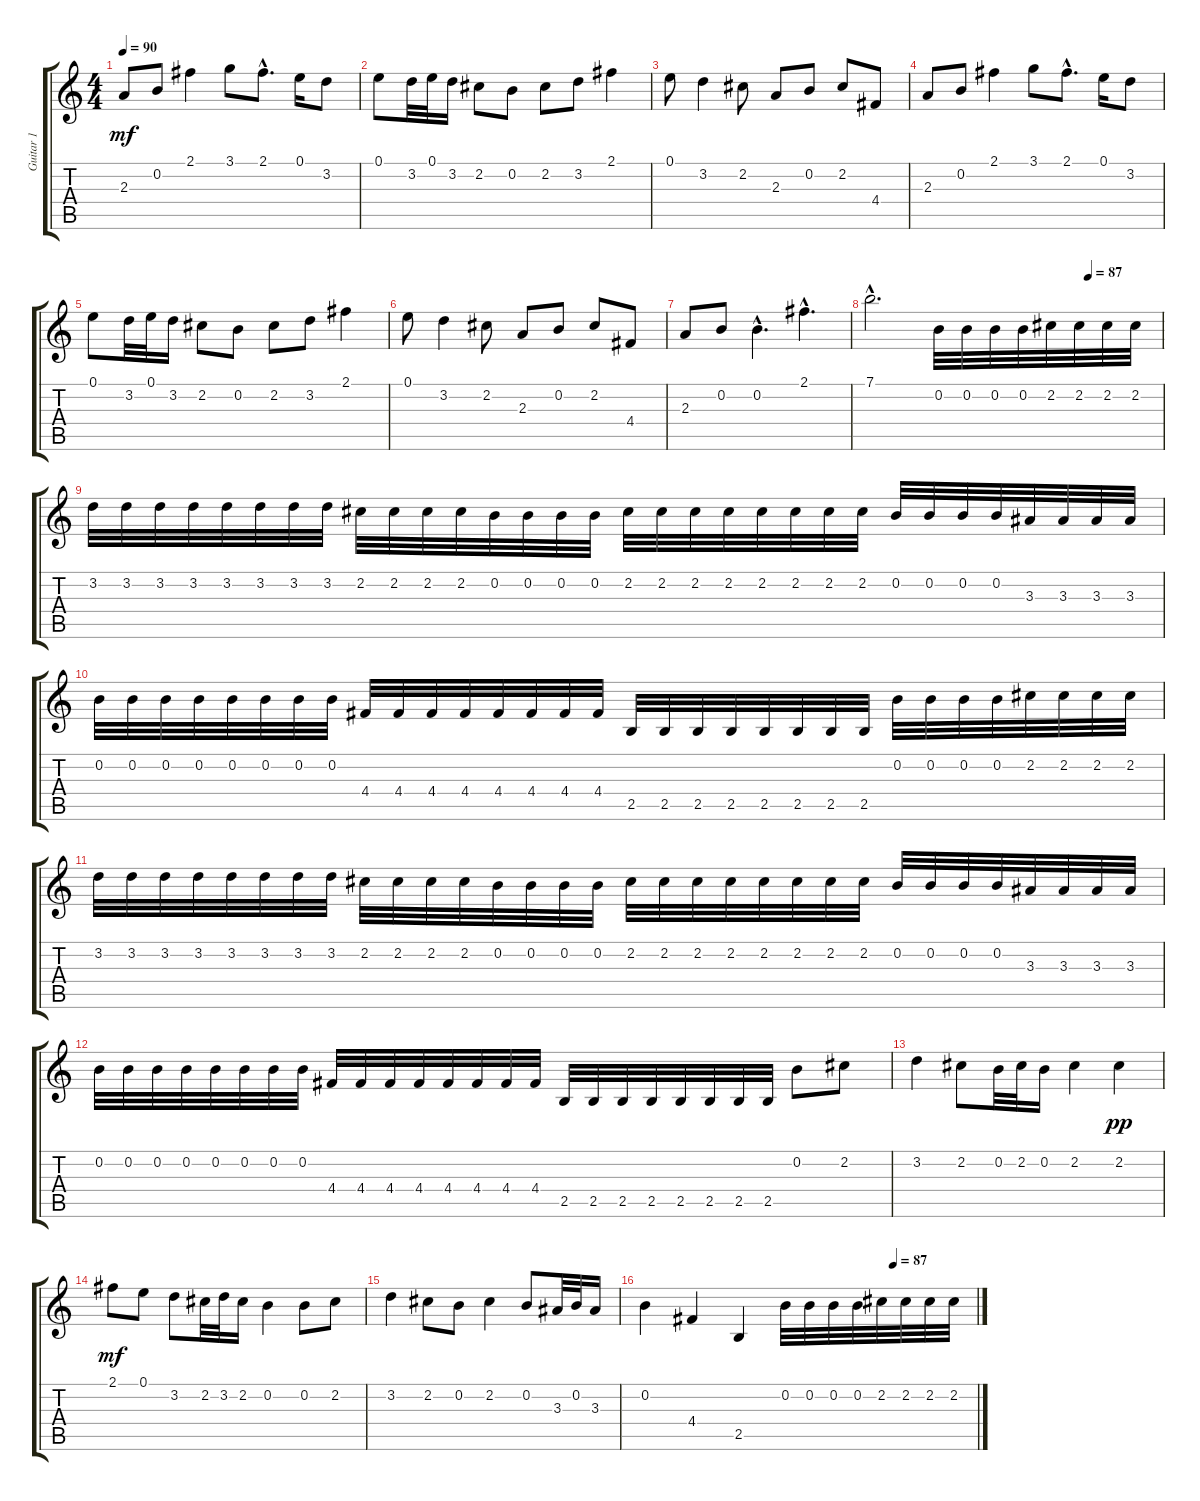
\track ("Guitar 1" "Guitar 1") {instrument distortionguitar}
\staff {score tabs}
\tuning (E4 B3 G3 D3 A2 E2) {hide}
\ts (4 4)
\tempo 90
\clef g2
\ks c
2.3.8{dy mf} 0.2.8 2.1.4 3.1.8 2.1{hac}.8{d} 0.1.16 3.2.8 |
0.1.8 3.2.32 0.1.32 3.2.16 2.2.8 0.2.8 2.2.8 3.2.8 2.1.4 |
0.1.8 3.2.4 2.2.8 2.3.8 0.2.8 2.2.8 4.4.8 |
2.3.8 0.2.8 2.1.4 3.1.8 2.1{hac}.8{d} 0.1.16 3.2.8 |
0.1.8 3.2.32 0.1.32 3.2.16 2.2.8 0.2.8 2.2.8 3.2.8 2.1.4 |
0.1.8 3.2.4 2.2.8 2.3.8 0.2.8 2.2.8 4.4.8 |
2.3.8 0.2.8 0.2{hac}.4{d} 2.1{hac}.4{d} |
\tempo (87 0.75)
7.1{hac}.2{d} 0.2.32 0.2.32 0.2.32 0.2.32 2.2.32 2.2.32 2.2.32 2.2.32 |
3.2.32 3.2.32 3.2.32 3.2.32 3.2.32 3.2.32 3.2.32 3.2.32 2.2.32 2.2.32 2.2.32 2.2.32 0.2.32 0.2.32 0.2.32 0.2.32 2.2.32 2.2.32 2.2.32 2.2.32 2.2.32 2.2.32 2.2.32 2.2.32 0.2.32 0.2.32 0.2.32 0.2.32 3.3.32 3.3.32 3.3.32 3.3.32 |
0.2.32 0.2.32 0.2.32 0.2.32 0.2.32 0.2.32 0.2.32 0.2.32 4.4.32 4.4.32 4.4.32 4.4.32 4.4.32 4.4.32 4.4.32 4.4.32 2.5.32 2.5.32 2.5.32 2.5.32 2.5.32 2.5.32 2.5.32 2.5.32 0.2.32 0.2.32 0.2.32 0.2.32 2.2.32 2.2.32 2.2.32 2.2.32 |
3.2.32 3.2.32 3.2.32 3.2.32 3.2.32 3.2.32 3.2.32 3.2.32 2.2.32 2.2.32 2.2.32 2.2.32 0.2.32 0.2.32 0.2.32 0.2.32 2.2.32 2.2.32 2.2.32 2.2.32 2.2.32 2.2.32 2.2.32 2.2.32 0.2.32 0.2.32 0.2.32 0.2.32 3.3.32 3.3.32 3.3.32 3.3.32 |
0.2.32 0.2.32 0.2.32 0.2.32 0.2.32 0.2.32 0.2.32 0.2.32 4.4.32 4.4.32 4.4.32 4.4.32 4.4.32 4.4.32 4.4.32 4.4.32 2.5.32 2.5.32 2.5.32 2.5.32 2.5.32 2.5.32 2.5.32 2.5.32 0.2.8 2.2.8 |
3.2.4 2.2.8 0.2.32 2.2.32 0.2.16 2.2.4 2.2.4{dy pp} |
2.1.8{dy mf} 0.1.8 3.2.8 2.2.32 3.2.32 2.2.16 0.2.4 0.2.8 2.2.8 |
3.2.4 2.2.8 0.2.8 2.2.4 0.2.8 3.3.32 0.2.32 3.3.16 |
\tempo (87 0.75)
0.2.4 4.4.4 2.5.4 0.2.32 0.2.32 0.2.32 0.2.32 2.2.32 2.2.32 2.2.32 2.2.32
